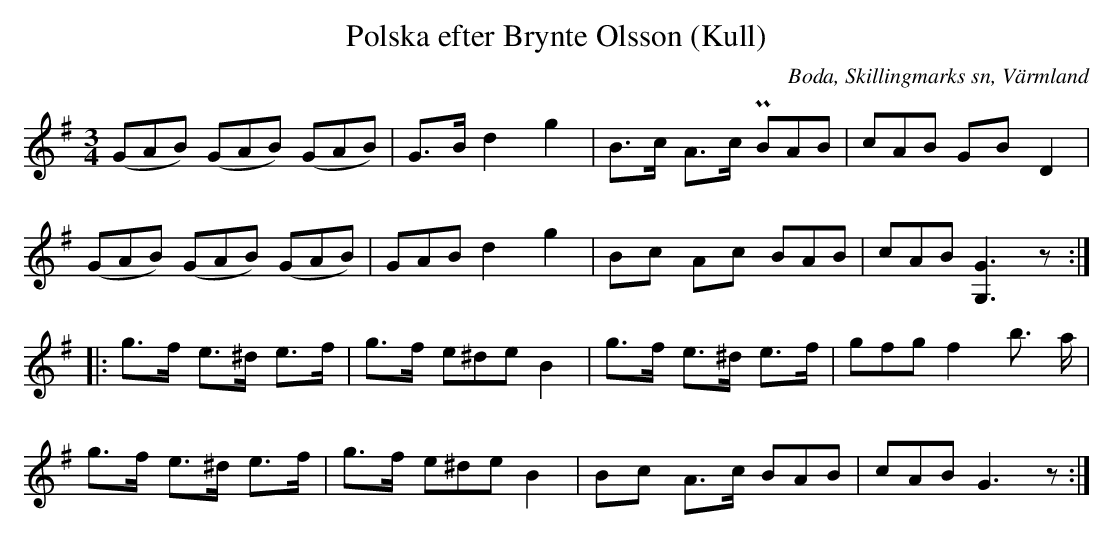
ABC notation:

X:1
T:Polska efter Brynte Olsson (Kull)
O:Boda, Skillingmarks sn, Värmland
L:1/8
M:3/4
K:G
((3GAB) ((3GAB) ((3GAB) | G>B d2 g2 | B>c A>c (3PBAB | (3cAB GB D2 |
((3GAB) ((3GAB) ((3GAB) | (3GAB d2 g2 | Bc Ac (3BAB | (3cAB [G,G]3z ::
g>f e>^d e>f | g>f (3e^de B2 | g>f e>^d e>f | (3gfg f2 b> a |
g>f e>^d e>f | g>f (3e^de B2 | Bc A>c (3BAB | (3cAB G3z :|
